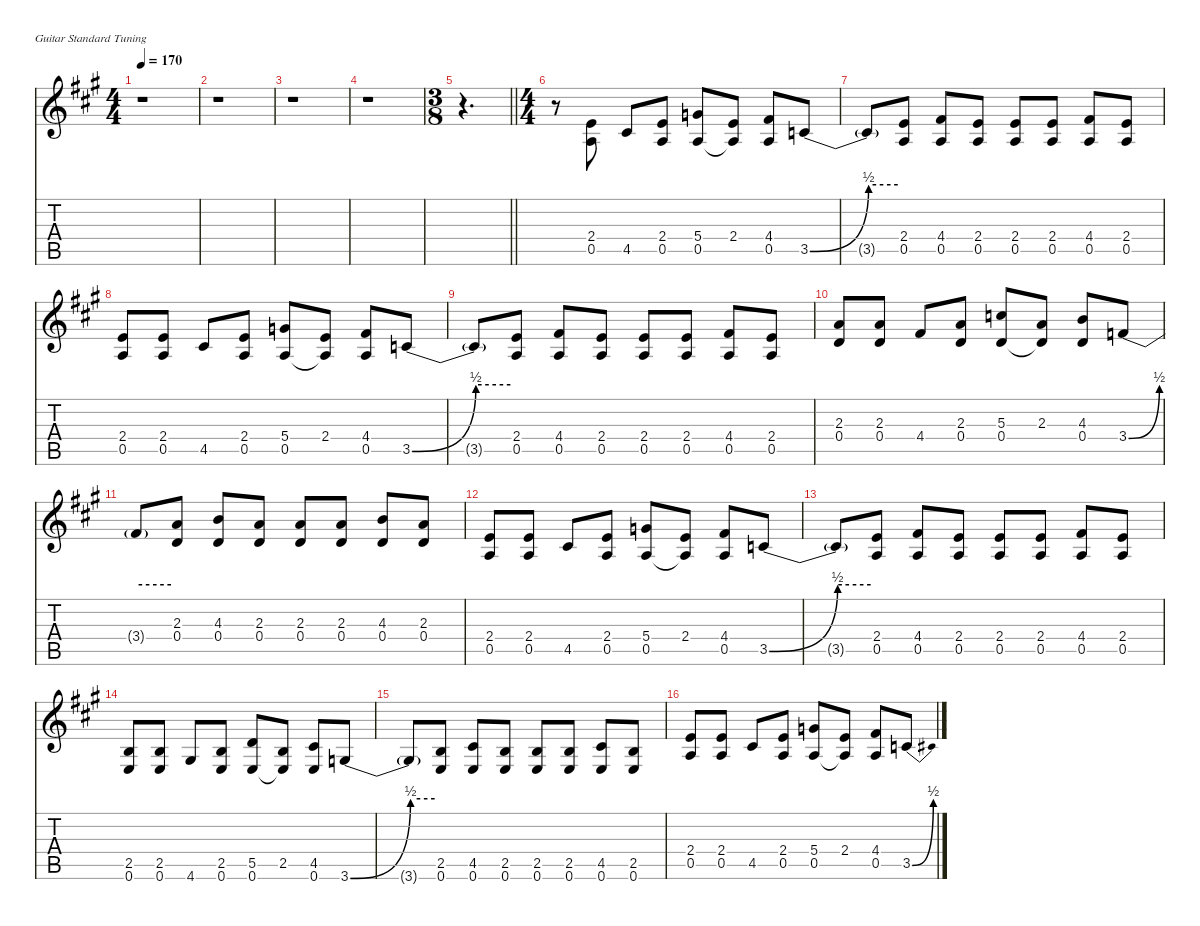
\defaultSystemsLayout 4
\hideDynamics
\bracketExtendMode nobrackets
\singleTrackTrackNamePolicy hidden
\multiTrackTrackNamePolicy hidden
\firstSystemTrackNameMode fullname
\firstSystemTrackNameOrientation horizontal
\otherSystemsTrackNameOrientation horizontal
\track ("Guitar 1" "dist.guit.") {defaultSystemsLayout 8 mute instrument distortionguitar}
\staff {score tabs}
\tuning (E4 B3 G3 D3 A2 E2)
\ts (4 4)
\beaming (8 2 2 2 2)
\tempo 170
\clef g2
\ks a
r.1{dy f instrument distortionguitar beam Down} |
r.1{beam Down} |
r.1{beam Down} |
r.1{beam Down} |
\ts (3 8)
\beaming (8 3)
\barLineRight lightlight
r.4{d beam Down} |
\ts (4 4)
\beaming (8 2 2 2 2)
r.8{beam Down} (2.4{acc forcenatural} 0.5{acc forcenatural}).8{beam Up} 4.5{acc #}.8{beam Up} (2.4{acc forcenatural} 0.5{acc forcenatural}).8{beam Up} (5.4{acc forcenatural} 0.5{acc forcenatural}).8{beam Up} (2.4{acc forcenatural} 0.5{t acc forcenatural}).8{beam Up} (4.4{acc #} 0.5{acc forcenatural}).8{beam Up} 3.5{be (bend 0 0 60 2) acc forcenatural}.8{beam Up} |
3.5{be (hold 0 2 1.9999997999999999 2) t}.8{beam Up} (2.4{acc forcenatural} 0.5{acc forcenatural}).8{beam Up} (4.4{acc #} 0.5{acc forcenatural}).8{beam Up} (2.4{acc forcenatural} 0.5{acc forcenatural}).8{beam Up} (2.4{acc forcenatural} 0.5{acc forcenatural}).8{beam Up} (2.4{acc forcenatural} 0.5{acc forcenatural}).8{beam Up} (4.4{acc #} 0.5{acc forcenatural}).8{beam Up} (2.4{acc forcenatural} 0.5{acc forcenatural}).8{beam Up} |
(2.4{acc forcenatural} 0.5{acc forcenatural}).8{beam Up} (2.4{acc forcenatural} 0.5{acc forcenatural}).8{beam Up} 4.5{acc #}.8{beam Up} (2.4{acc forcenatural} 0.5{acc forcenatural}).8{beam Up} (5.4{acc forcenatural} 0.5{acc forcenatural}).8{beam Up} (2.4{acc forcenatural} 0.5{t acc forcenatural}).8{beam Up} (4.4{acc #} 0.5{acc forcenatural}).8{beam Up} 3.5{be (bend 0 0 60 2) acc forcenatural}.8{beam Up} |
3.5{be (hold 0 2 15 2) t}.8{beam Up} (2.4{acc forcenatural} 0.5{acc forcenatural}).8{beam Up} (4.4{acc #} 0.5{acc forcenatural}).8{beam Up} (2.4{acc forcenatural} 0.5{acc forcenatural}).8{beam Up} (2.4{acc forcenatural} 0.5{acc forcenatural}).8{beam Up} (2.4{acc forcenatural} 0.5{acc forcenatural}).8{beam Up} (4.4{acc #} 0.5{acc forcenatural}).8{beam Up} (2.4{acc forcenatural} 0.5{acc forcenatural}).8{beam Up} |
(2.3{acc forcenatural} 0.4{acc forcenatural}).8{beam Up} (2.3{acc forcenatural} 0.4{acc forcenatural}).8{beam Up} 4.4{acc #}.8{beam Up} (2.3{acc forcenatural} 0.4{acc forcenatural}).8{beam Up} (5.3{acc forcenatural} 0.4{acc forcenatural}).8{beam Up} (2.3{acc forcenatural} 0.4{t acc forcenatural}).8{beam Up} (4.3{acc forcenatural} 0.4{acc forcenatural}).8{beam Up} 3.4{be (bend 0 0 60 2) acc forcenatural}.8{beam Up} |
3.4{be (hold 0 2 15 2) t}.8{beam Up} (2.3{acc forcenatural} 0.4{acc forcenatural}).8{beam Up} (4.3{acc forcenatural} 0.4{acc forcenatural}).8{beam Up} (2.3{acc forcenatural} 0.4{acc forcenatural}).8{beam Up} (2.3{acc forcenatural} 0.4{acc forcenatural}).8{beam Up} (2.3{acc forcenatural} 0.4{acc forcenatural}).8{beam Up} (4.3{acc forcenatural} 0.4{acc forcenatural}).8{beam Up} (2.3{acc forcenatural} 0.4{acc forcenatural}).8{beam Up} |
(2.4{acc forcenatural} 0.5{acc forcenatural}).8{beam Up} (2.4{acc forcenatural} 0.5{acc forcenatural}).8{beam Up} 4.5{acc #}.8{beam Up} (2.4{acc forcenatural} 0.5{acc forcenatural}).8{beam Up} (5.4{acc forcenatural} 0.5{acc forcenatural}).8{beam Up} (2.4{acc forcenatural} 0.5{t acc forcenatural}).8{beam Up} (4.4{acc #} 0.5{acc forcenatural}).8{beam Up} 3.5{be (bend 0 0 60 2) acc forcenatural}.8{beam Up} |
3.5{be (hold 0 2 15 2) t}.8{beam Up} (2.4{acc forcenatural} 0.5{acc forcenatural}).8{beam Up} (4.4{acc #} 0.5{acc forcenatural}).8{beam Up} (2.4{acc forcenatural} 0.5{acc forcenatural}).8{beam Up} (2.4{acc forcenatural} 0.5{acc forcenatural}).8{beam Up} (2.4{acc forcenatural} 0.5{acc forcenatural}).8{beam Up} (4.4{acc #} 0.5{acc forcenatural}).8{beam Up} (2.4{acc forcenatural} 0.5{acc forcenatural}).8{beam Up} |
(2.5{acc forcenatural} 0.6{acc forcenatural}).8{beam Up} (2.5{acc forcenatural} 0.6{acc forcenatural}).8{beam Up} 4.6{acc #}.8{beam Up} (2.5{acc forcenatural} 0.6{acc forcenatural}).8{beam Up} (5.5{acc forcenatural} 0.6{acc forcenatural}).8{beam Up} (2.5{acc forcenatural} 0.6{t acc forcenatural}).8{beam Up} (4.5{acc #} 0.6{acc forcenatural}).8{beam Up} 3.6{be (bend 0 0 60 2) acc forcenatural}.8{beam Up} |
3.6{be (hold 0 2 15 2) t}.8{beam Up} (2.5{acc forcenatural} 0.6{acc forcenatural}).8{beam Up} (4.5{acc #} 0.6{acc forcenatural}).8{beam Up} (2.5{acc forcenatural} 0.6{acc forcenatural}).8{beam Up} (2.5{acc forcenatural} 0.6{acc forcenatural}).8{beam Up} (2.5{acc forcenatural} 0.6{acc forcenatural}).8{beam Up} (4.5{acc #} 0.6{acc forcenatural}).8{beam Up} (2.5{acc forcenatural} 0.6{acc forcenatural}).8{beam Up} |
(2.4{acc forcenatural} 0.5{acc forcenatural}).8{beam Up} (2.4{acc forcenatural} 0.5{acc forcenatural}).8{beam Up} 4.5{acc #}.8{beam Up} (2.4{acc forcenatural} 0.5{acc forcenatural}).8{beam Up} (5.4{acc forcenatural} 0.5{acc forcenatural}).8{beam Up} (2.4{acc forcenatural} 0.5{t acc forcenatural}).8{beam Up} (4.4{acc #} 0.5{acc forcenatural}).8{beam Up} 3.5{be (bend 0 0 60 2) acc forcenatural}.8{beam Up}
